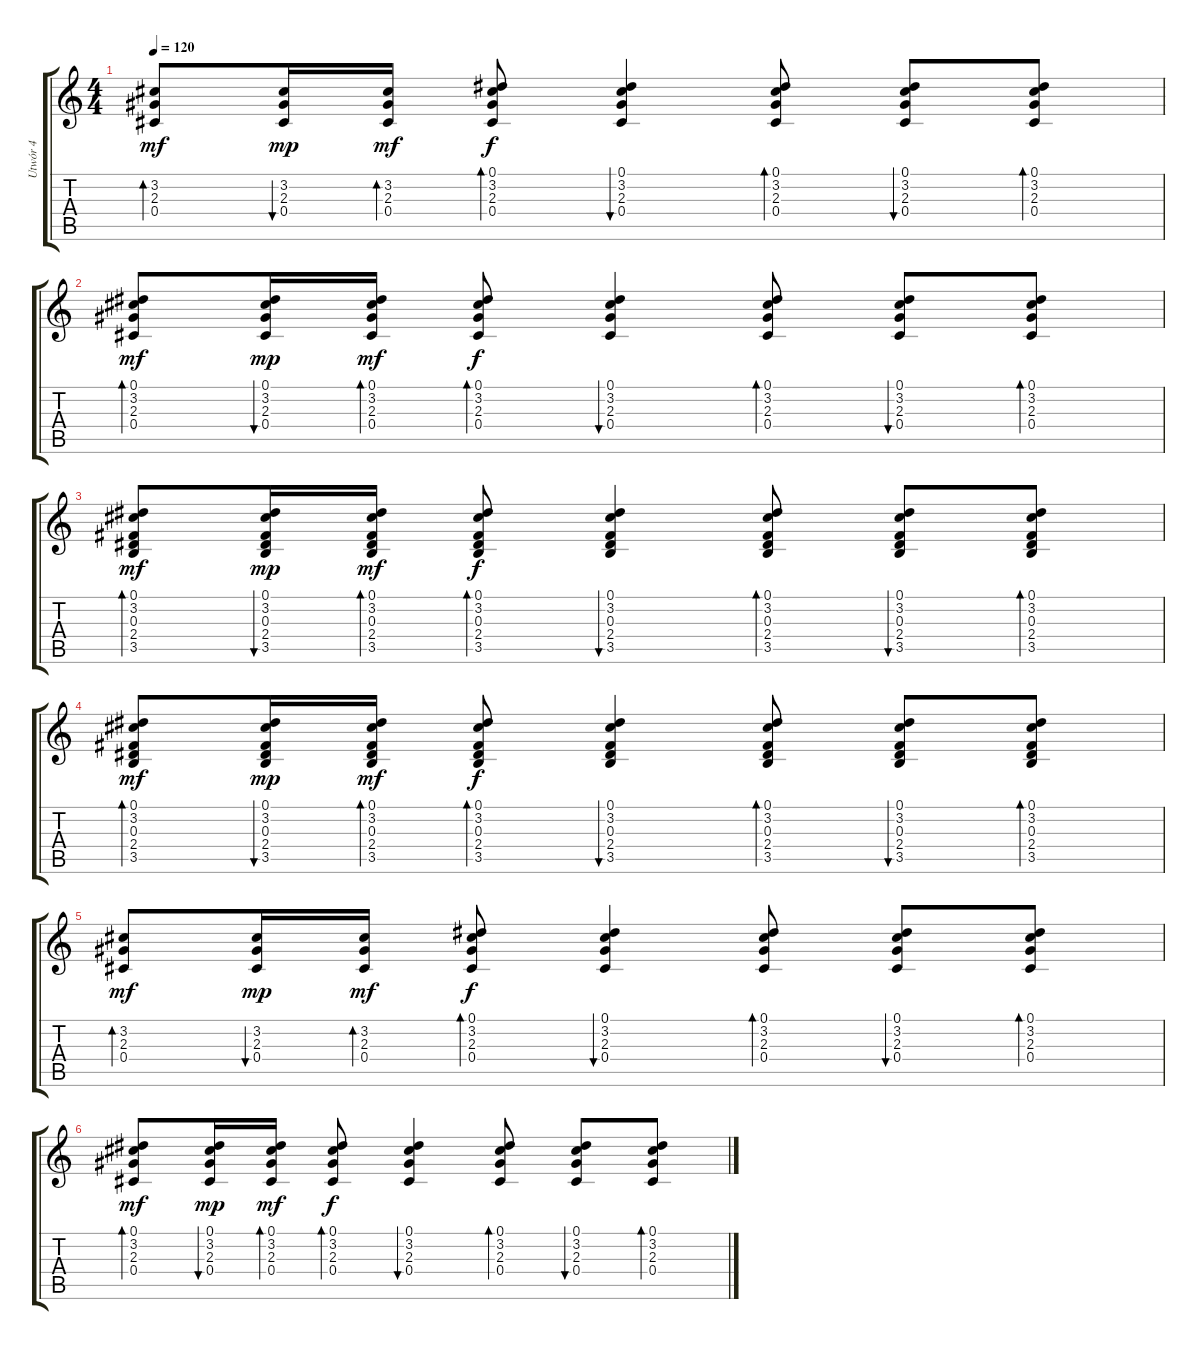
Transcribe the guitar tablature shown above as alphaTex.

\track ("Utwór 4" "Utwór 4") {instrument acousticguitarsteel}
\staff {score tabs}
\tuning (Eb4 Bb3 Gb3 Db3 Ab2 Eb2) {hide}
\ts (4 4)
\tempo 120
\clef g2
\ks c
(3.2 2.3 0.4).8{bd 120 dy mf} (3.2 2.3 0.4).16{bu 60 dy mp} (3.2 2.3 0.4).16{bd 60 dy mf} (0.1 3.2 2.3 0.4).8{bd 60 dy f} (0.1 3.2 2.3 0.4).4{bu 60} (0.1 3.2 2.3 0.4).8{bd 60} (0.1 3.2 2.3 0.4).8{bu 60} (0.1 3.2 2.3 0.4).8{bd 60} |
(0.1 3.2 2.3 0.4).8{bd 120 dy mf} (0.1 3.2 2.3 0.4).16{bu 60 dy mp} (0.1 3.2 2.3 0.4).16{bd 60 dy mf} (0.1 3.2 2.3 0.4).8{bd 60 dy f} (0.1 3.2 2.3 0.4).4{bu 60} (0.1 3.2 2.3 0.4).8{bd 60} (0.1 3.2 2.3 0.4).8{bu 60} (0.1 3.2 2.3 0.4).8{bd 60} |
(0.1 3.2 0.3 2.4 3.5).8{bd 120 dy mf} (0.1 3.2 0.3 2.4 3.5).16{bu 60 dy mp} (0.1 3.2 0.3 2.4 3.5).16{bd 60 dy mf} (0.1 3.2 0.3 2.4 3.5).8{bd 60 dy f} (0.1 3.2 0.3 2.4 3.5).4{bu 60} (0.1 3.2 0.3 2.4 3.5).8{bd 60} (0.1 3.2 0.3 2.4 3.5).8{bu 60} (0.1 3.2 0.3 2.4 3.5).8{bd 60} |
(0.1 3.2 0.3 2.4 3.5).8{bd 120 dy mf} (0.1 3.2 0.3 2.4 3.5).16{bu 60 dy mp} (0.1 3.2 0.3 2.4 3.5).16{bd 60 dy mf} (0.1 3.2 0.3 2.4 3.5).8{bd 60 dy f} (0.1 3.2 0.3 2.4 3.5).4{bu 60} (0.1 3.2 0.3 2.4 3.5).8{bd 60} (0.1 3.2 0.3 2.4 3.5).8{bu 60} (0.1 3.2 0.3 2.4 3.5).8{bd 60} |
(3.2 2.3 0.4).8{bd 120 dy mf} (3.2 2.3 0.4).16{bu 60 dy mp} (3.2 2.3 0.4).16{bd 60 dy mf} (0.1 3.2 2.3 0.4).8{bd 60 dy f} (0.1 3.2 2.3 0.4).4{bu 60} (0.1 3.2 2.3 0.4).8{bd 60} (0.1 3.2 2.3 0.4).8{bu 60} (0.1 3.2 2.3 0.4).8{bd 60} |
(0.1 3.2 2.3 0.4).8{bd 120 dy mf} (0.1 3.2 2.3 0.4).16{bu 60 dy mp} (0.1 3.2 2.3 0.4).16{bd 60 dy mf} (0.1 3.2 2.3 0.4).8{bd 60 dy f} (0.1 3.2 2.3 0.4).4{bu 60} (0.1 3.2 2.3 0.4).8{bd 60} (0.1 3.2 2.3 0.4).8{bu 60} (0.1 3.2 2.3 0.4).8{bd 60}
